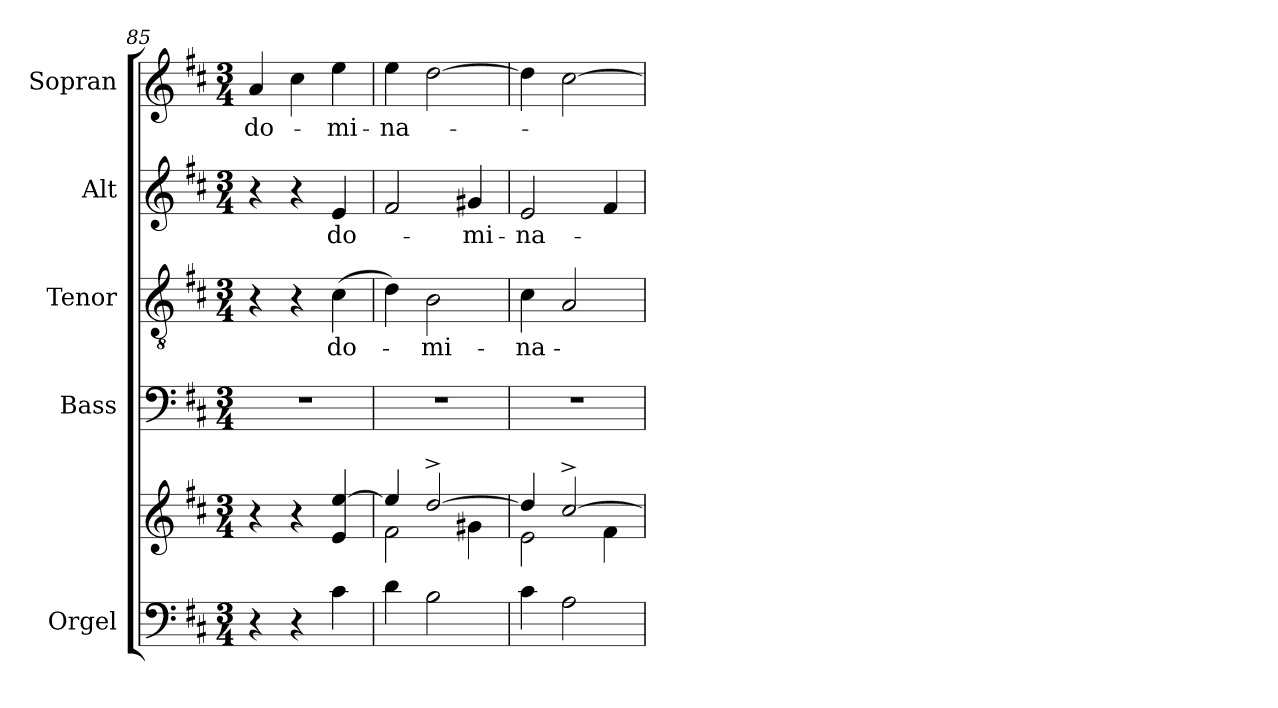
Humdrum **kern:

**kern	**kern	**kern	**kern	**text	**kern	**text	**kern	**text
*part5	*part5	*part4	*part3	*part3	*part2	*part2	*part1	*part1
*staff6	*staff5	*staff4	*staff3	*staff3	*staff2	*staff2	*staff1	*staff1
*I"Orgel	*	*I"Bass	*I"Tenor	*	*I"Alt	*	*I"Sopran	*
*I'Org.	*	*I'B.	*I'T.	*	*I'A.	*	*I'S.	*
*clefF4	*clefG2	*clefF4	*clefGv2	*	*clefG2	*	*clefG2	*
*k[f#c#]	*k[f#c#]	*k[f#c#]	*k[f#c#]	*	*k[f#c#]	*	*k[f#c#]	*
*D:	*D:	*D:	*D:	*	*D:	*	*D:	*
*M3/4	*M3/4	*M3/4	*M3/4	*	*M3/4	*	*M3/4	*
=85	=85	=85	=85	=85	=85	=85	=85	=85
!	!	!	!	!	!	!	!	!LO:LY:b
4r	4r	2.r	4r	.	4r	.	4a/	do-
4r	4r	.	4r	.	4r	.	4cc#\	.
!	!	!	!	!LO:LY:b	!	!LO:LY:b	!	!LO:LY:b
4c#\	4e/ [>4ee/	.	(>4c#\	do-	4e/	do-	4ee\	-mi-
=86	=86	=86	=86	=86	=86	=86	=86	=86
*	*^	*	*	*	*	*	*	*
!	!	!	!	!	!	!	!	!	!LO:LY:b
4d\	4ee/]	2f#\	2.r	4d\)	.	2f#/	.	4ee\	-na-
!	!	!	!	!	!LO:LY:b	!	!	!	!
2B\	[>2dd^</	.	.	2B\	-mi-	.	.	[2dd\	.
!	!	!	!	!	!	!	!LO:LY:b	!	!
.	.	4g#X\	.	.	.	4g#X/	-mi-	.	.
=87	=87	=87	=87	=87	=87	=87	=87	=87	=87
!	!	!	!	!	!LO:LY:b	!	!LO:LY:b	!	!
4c#\	4dd/]	2e\	2.r	4c#\	-na-	2e/	-na-	4dd\]	.
2A\	[>2cc#^</	.	.	2A/	.	.	.	[2cc#\	.
.	.	4f#\	.	.	.	4f#/	.	.	.
*	*v	*v	*	*	*	*	*	*	*
=	=	=	=	=	=	=	=	=
*-	*-	*-	*-	*-	*-	*-	*-	*-
